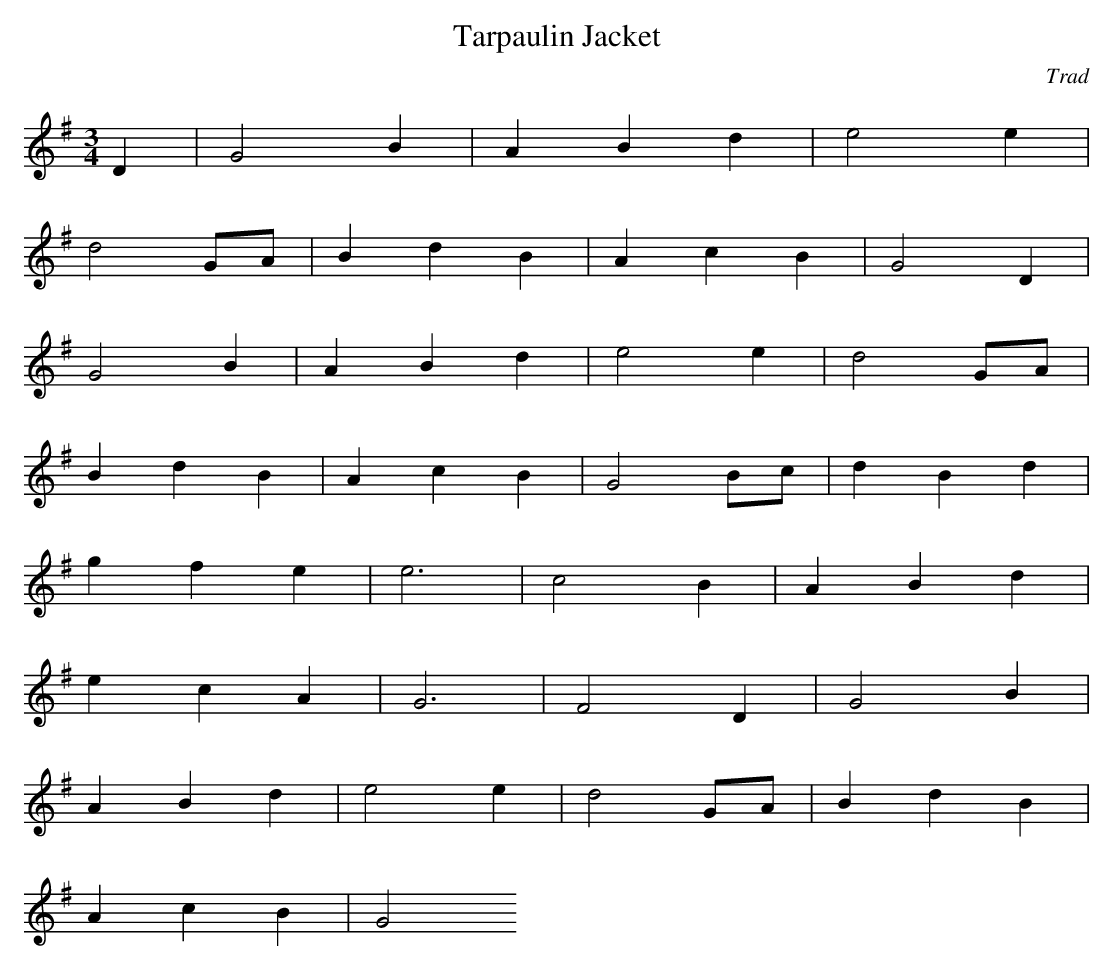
X:1
T:Tarpaulin Jacket
C:Trad
M:3/4
L:1/8
K:G
D2|G4B2|A2B2d2|e4e2|
d4GA|B2d2B2|A2c2B2|G4D2|
G4B2|A2B2d2|e4e2|d4GA|
B2d2B2|A2c2B2|G4Bc|d2B2d2|
g2f2e2|e6|c4B2|A2B2d2|
e2c2A2|G6|F4D2|G4B2|
A2B2d2|e4e2|d4GA|B2d2B2|
A2c2B2|G4
